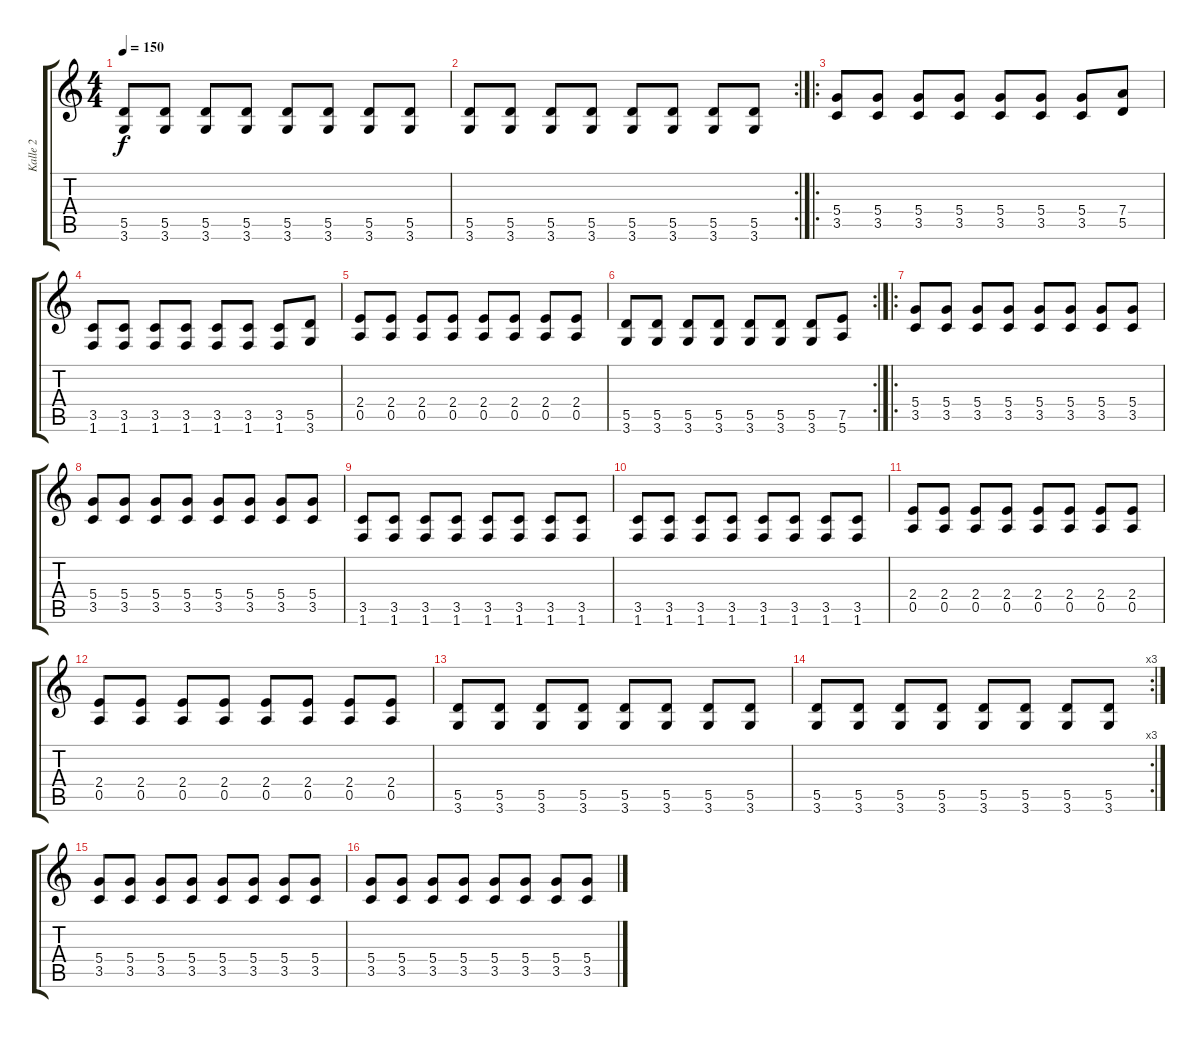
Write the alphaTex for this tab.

\track ("Kalle 2" "Kalle 2") {instrument distortionguitar}
\staff {score tabs}
\tuning (E4 B3 G3 D3 A2 E2) {hide}
\ts (4 4)
\tempo 150
\clef g2
\ks c
(5.5 3.6).8{dy f} (5.5 3.6).8 (5.5 3.6).8 (5.5 3.6).8 (5.5 3.6).8 (5.5 3.6).8 (5.5 3.6).8 (5.5 3.6).8 |
\rc 2
(5.5 3.6).8 (5.5 3.6).8 (5.5 3.6).8 (5.5 3.6).8 (5.5 3.6).8 (5.5 3.6).8 (5.5 3.6).8 (5.5 3.6).8 |
\ro
(5.4 3.5).8{volume 15 instrument distortionguitar} (5.4 3.5).8 (5.4 3.5).8 (5.4 3.5).8 (5.4 3.5).8 (5.4 3.5).8 (5.4 3.5).8 (7.4 5.5).8 |
(3.5 1.6).8 (3.5 1.6).8 (3.5 1.6).8 (3.5 1.6).8 (3.5 1.6).8 (3.5 1.6).8 (3.5 1.6).8 (5.5 3.6).8 |
(2.4 0.5).8 (2.4 0.5).8 (2.4 0.5).8 (2.4 0.5).8 (2.4 0.5).8 (2.4 0.5).8 (2.4 0.5).8 (2.4 0.5).8 |
\rc 2
(5.5 3.6).8 (5.5 3.6).8 (5.5 3.6).8 (5.5 3.6).8 (5.5 3.6).8 (5.5 3.6).8 (5.5 3.6).8 (7.5 5.6).8 |
\ro
(5.4 3.5).8{instrument distortionguitar} (5.4 3.5).8 (5.4 3.5).8 (5.4 3.5).8 (5.4 3.5).8 (5.4 3.5).8 (5.4 3.5).8 (5.4 3.5).8 |
(5.4 3.5).8 (5.4 3.5).8 (5.4 3.5).8 (5.4 3.5).8 (5.4 3.5).8 (5.4 3.5).8 (5.4 3.5).8 (5.4 3.5).8 |
(3.5 1.6).8 (3.5 1.6).8 (3.5 1.6).8 (3.5 1.6).8 (3.5 1.6).8 (3.5 1.6).8 (3.5 1.6).8 (3.5 1.6).8 |
(3.5 1.6).8 (3.5 1.6).8 (3.5 1.6).8 (3.5 1.6).8 (3.5 1.6).8 (3.5 1.6).8 (3.5 1.6).8 (3.5 1.6).8 |
(2.4 0.5).8 (2.4 0.5).8 (2.4 0.5).8 (2.4 0.5).8 (2.4 0.5).8 (2.4 0.5).8 (2.4 0.5).8 (2.4 0.5).8 |
(2.4 0.5).8 (2.4 0.5).8 (2.4 0.5).8 (2.4 0.5).8 (2.4 0.5).8 (2.4 0.5).8 (2.4 0.5).8 (2.4 0.5).8 |
(5.5 3.6).8 (5.5 3.6).8 (5.5 3.6).8 (5.5 3.6).8 (5.5 3.6).8 (5.5 3.6).8 (5.5 3.6).8 (5.5 3.6).8 |
\rc 3
(5.5 3.6).8 (5.5 3.6).8 (5.5 3.6).8 (5.5 3.6).8 (5.5 3.6).8 (5.5 3.6).8 (5.5 3.6).8 (5.5 3.6).8 |
(5.4 3.5).8{instrument distortionguitar} (5.4 3.5).8 (5.4 3.5).8 (5.4 3.5).8 (5.4 3.5).8 (5.4 3.5).8 (5.4 3.5).8 (5.4 3.5).8 |
(5.4 3.5).8 (5.4 3.5).8 (5.4 3.5).8 (5.4 3.5).8 (5.4 3.5).8 (5.4 3.5).8 (5.4 3.5).8 (5.4 3.5).8
